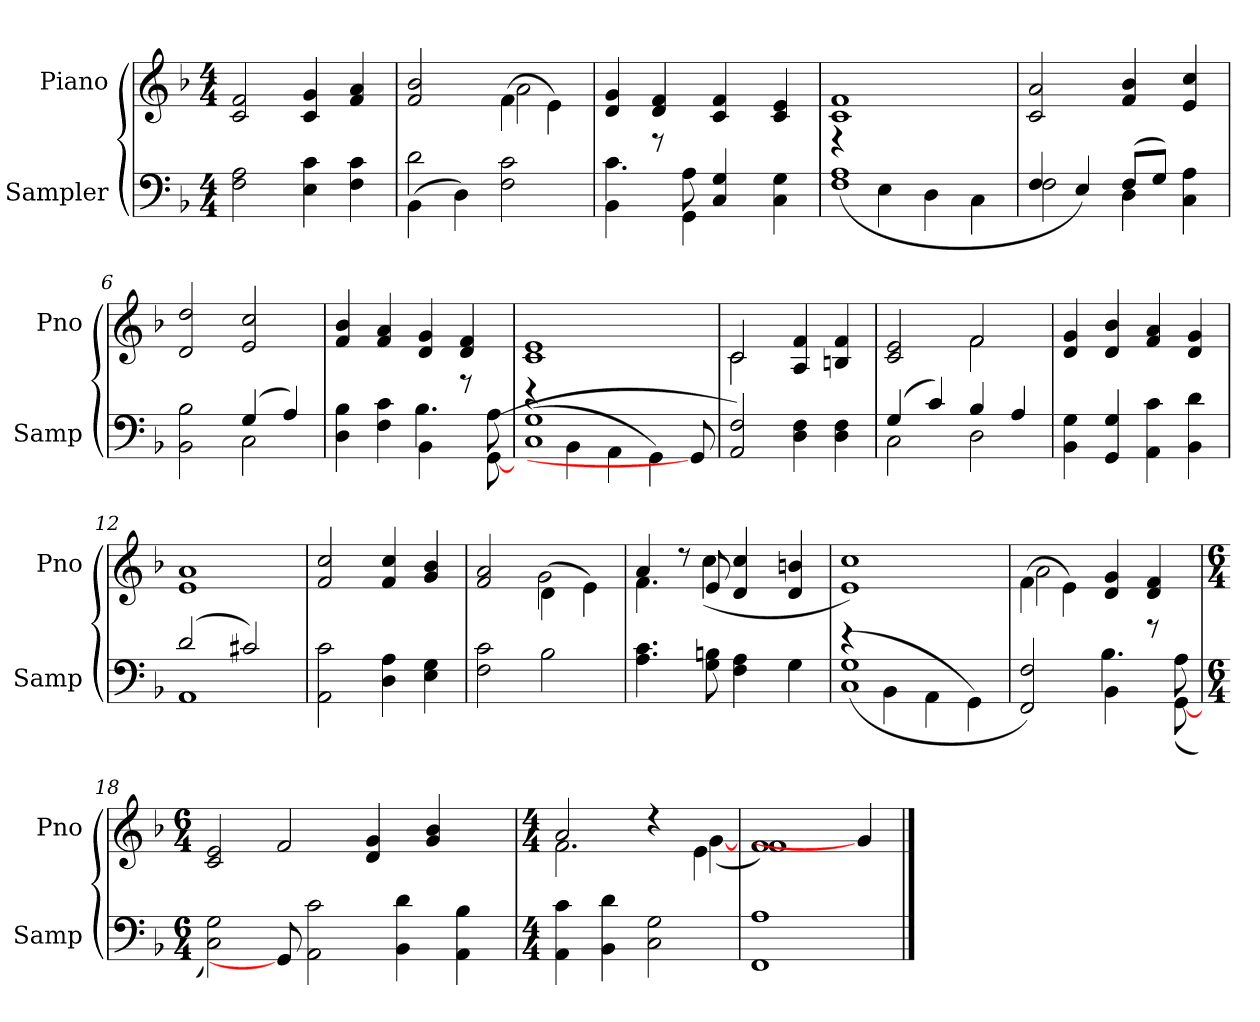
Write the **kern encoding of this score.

**kern	**kern
*part2	*part1
*staff2	*staff1
*I"Sampler	*I"Piano
*I'Samp	*I'Pno
*clefF4	*clefG2
*k[b-]	*k[b-]
*F:	*F:
*M4/4	*M4/4
=1	=1
2F 2A	2c 2f
4E 4c	4c 4g
4F 4c	4f 4a
=2	=2
*^	*^
(4BB-\	2d	2f 2b-	2ryy
4D\)	.	.	.
2F 2c	2ryy	(4f\	2a
.	.	4e\)	.
*	*	*v	*v
=3	=3	=3
4BB-\	4.c	4d 4g
8r	.	4d 4f
8A\	4GG	.
4C 4G	.	4c 4f
.	4.ryy	.
4C 4G	.	4c 4e
=4	=4	=4
4r	(1F 1A	1c 1f
4E\	.	.
4D\	.	.
4C\	.	.
=5	=5	=5
4F/	2F	2c 2a
4E/)	.	.
(8F/L	4D	4f 4b-
8G/J)	.	.
4C 4A	4ryy	4e 4cc
=6	=6	=6
2BB- 2B-	2ryy	2d 2dd
(4G/	2C	2e 2cc
4A/)	.	.
=7	=7	=7
4D 4B-	2ryy	4f 4b-
4F 4c	.	4f 4a
4BB-\	4.B-	4d 4g
8r	.	4d 4f
8A\	([8GG	.
=8	=8	=8
4r	(1C 1G	1c 1e
4BB-\	.	.
4AA\	.	.
4GG\)	.	.
8ryy	8GG]	8ryy
*v	*v	*
=9	=9
*	*^
2AA 2F)	2c/	2c
4D 4F	4A 4f	2ryy
4D 4F	4Bn 4f	.
=10	=10	=10
*^	*	*
(4G/	2C	2c 2e	2ryy
4c/)	.	.	.
4B-/	2D	2f/	2f
4A/	.	.	.
*v	*v	*	*
*	*v	*v
=11	=11
4BB- 4G	4d 4g
4GG 4G	4d 4b-
4AA 4c	4f 4a
4BB- 4d	4d 4g
=12	=12
*^	*
(2d/	1AA	1e 1a
2c#X/)	.	.
*v	*v	*
=13	=13
2AA 2c	2f 2cc
4D 4A	4f 4cc
4E 4G	4g 4b-
=14	=14
*	*^
2F 2c	2f 2a	2ryy
2B-	(4d\	2g
.	4e\)	.
=15	=15	=15
4.A 4.c	4a/	4.f
.	8r	.
8G 8Bn	8e/	(4cc
4F 4A	4d 4cc	.
.	.	4.ryy
4G	4d 4bn	.
*	*v	*v
=16	=16
*^	*
(4r	(1C 1G	1e 1cc)
4BB-\	.	.
4AA\	.	.
4GG\)	.	.
=17	=17	=17
*	*	*^
2FF 2F)	2ryy	(4f\	2a
.	.	4e\)	.
4BB-\	4.B-	4d 4g	2ryy
8r	.	4d 4f	.
8A\	([8GG	.	.
*v	*v	*	*
*	*v	*v
=18	=18
*M6/4	*M6/4
2C 2G)	2c 2e
8GG]	2f
2AA 2c	.
.	4d 4g
4BB- 4d	.
.	4g 4b-
4AA 4B-	.
.	8ryy
=19	=19
*M4/4	*M4/4
*	*^
4AA 4c	2a/	2.f
4BB- 4d	.	.
2C 2G	4r	.
.	4e\	([4g
=20	=20	=20
1FF 1A	1f/)	1f
4ryy	4ryy	4g]
*	*v	*v
==	==
*-	*-
